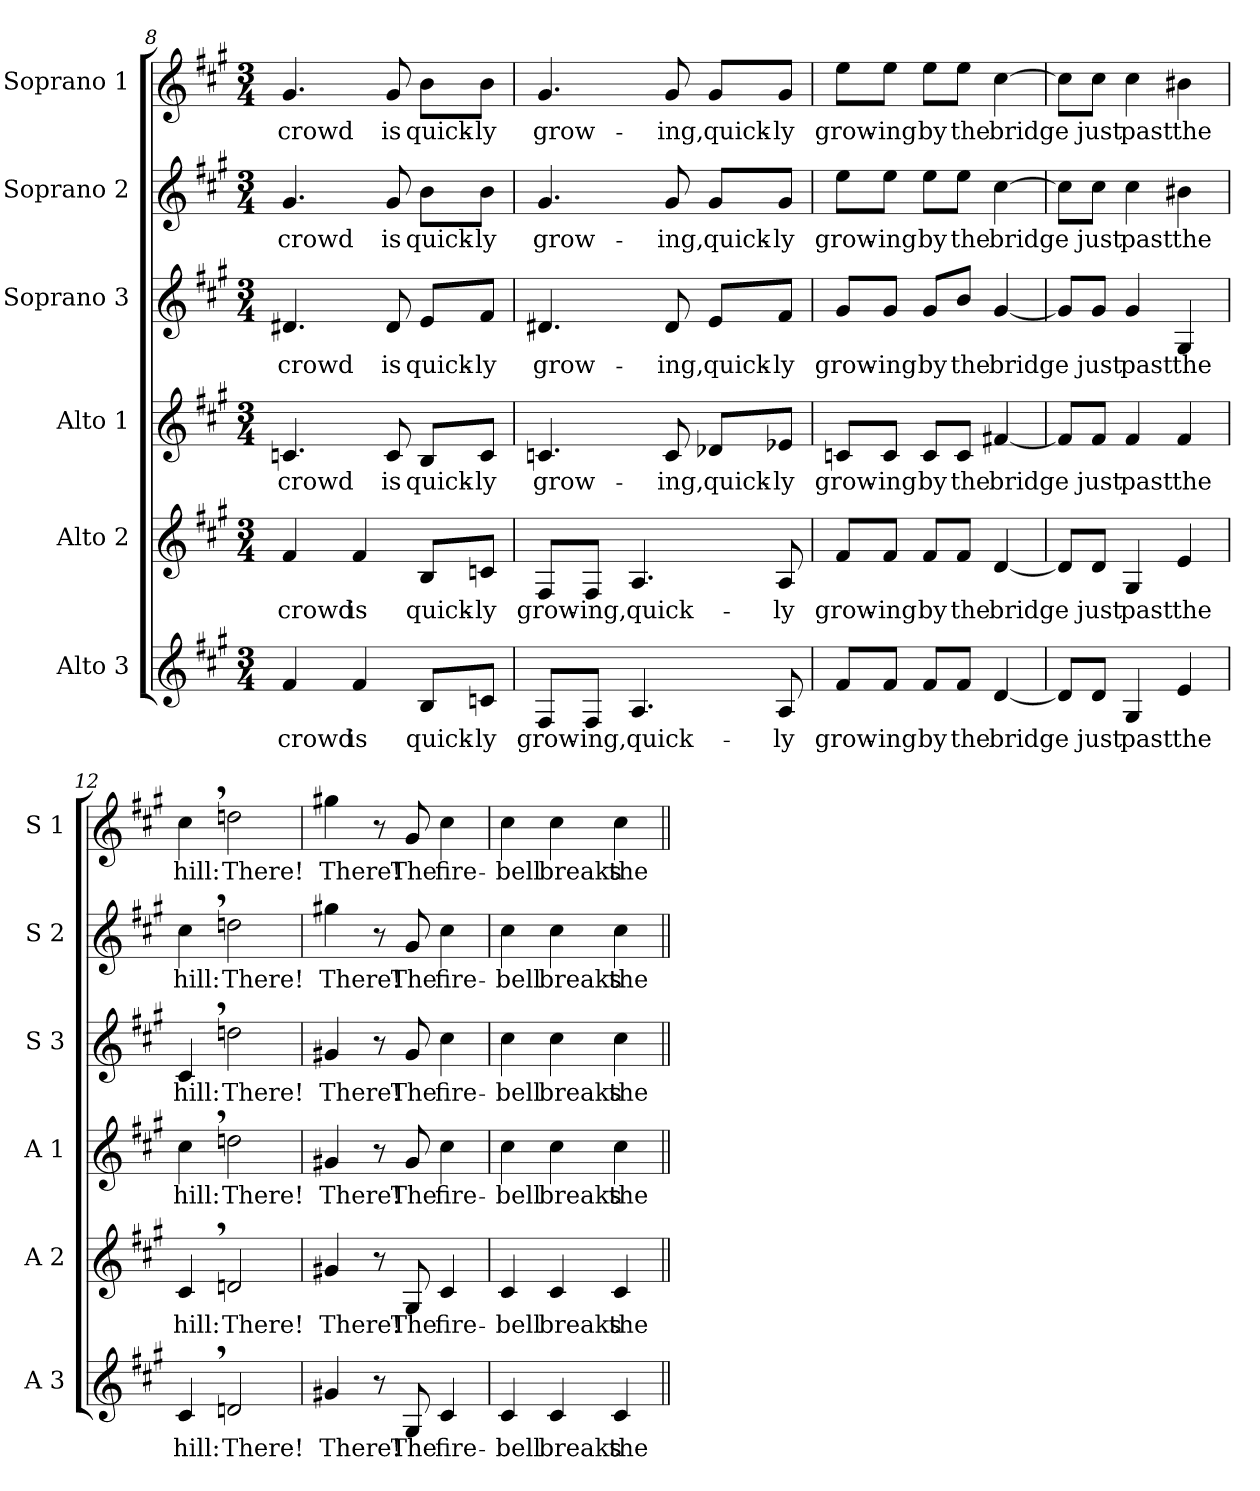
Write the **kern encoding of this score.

**kern	**text	**kern	**text	**kern	**text	**kern	**text	**kern	**text	**kern	**text
*part6	*part6	*part5	*part5	*part4	*part4	*part3	*part3	*part2	*part2	*part1	*part1
*staff6	*staff6	*staff5	*staff5	*staff4	*staff4	*staff3	*staff3	*staff2	*staff2	*staff1	*staff1
*I"Alto 3	*	*I"Alto 2	*	*I"Alto 1	*	*I"Soprano 3	*	*I"Soprano 2	*	*I"Soprano 1	*
*I'A 3	*	*I'A 2	*	*I'A 1	*	*I'S 3	*	*I'S 2	*	*I'S 1	*
*clefG2	*	*clefG2	*	*clefG2	*	*clefG2	*	*clefG2	*	*clefG2	*
*k[f#c#g#]	*	*k[f#c#g#]	*	*k[f#c#g#]	*	*k[f#c#g#]	*	*k[f#c#g#]	*	*k[f#c#g#]	*
*f#:	*	*f#:	*	*f#:	*	*f#:	*	*f#:	*	*f#:	*
*M3/4	*	*M3/4	*	*M3/4	*	*M3/4	*	*M3/4	*	*M3/4	*
=8	=8	=8	=8	=8	=8	=8	=8	=8	=8	=8	=8
!	!LO:LY:b	!	!	!	!	!	!	!	!	!	!
!	!	!	!LO:LY:b	!	!	!	!	!	!	!	!
!	!	!	!	!	!LO:LY:b	!	!	!	!	!	!
!	!	!	!	!	!	!	!LO:LY:b	!	!	!	!
!	!	!	!	!	!	!	!	!	!LO:LY:b	!	!
!	!	!	!	!	!	!	!	!	!	!	!LO:LY:b
4f#/	crowd	4f#/	crowd	4.cn/	crowd	4.d#X/	crowd	4.g#/	crowd	4.g#/	crowd
!	!LO:LY:b	!	!	!	!	!	!	!	!	!	!
!	!	!	!LO:LY:b	!	!	!	!	!	!	!	!
4f#/	is	4f#/	is	.	.	.	.	.	.	.	.
!	!	!	!	!	!LO:LY:b	!	!	!	!	!	!
!	!	!	!	!	!	!	!LO:LY:b	!	!	!	!
!	!	!	!	!	!	!	!	!	!LO:LY:b	!	!
!	!	!	!	!	!	!	!	!	!	!	!LO:LY:b
.	.	.	.	8c/	is	8d#/	is	8g#/	is	8g#/	is
!	!LO:LY:b	!	!	!	!	!	!	!	!	!	!
!	!	!	!LO:LY:b	!	!	!	!	!	!	!	!
!	!	!	!	!	!LO:LY:b	!	!	!	!	!	!
!	!	!	!	!	!	!	!LO:LY:b	!	!	!	!
!	!	!	!	!	!	!	!	!	!LO:LY:b	!	!
!	!	!	!	!	!	!	!	!	!	!	!LO:LY:b
8B/L	quick-	8B/L	quick-	8B/L	quick-	8e/L	quick-	8b\L	quick-	8b\L	quick-
!	!LO:LY:b	!	!	!	!	!	!	!	!	!	!
!	!	!	!LO:LY:b	!	!	!	!	!	!	!	!
!	!	!	!	!	!LO:LY:b	!	!	!	!	!	!
!	!	!	!	!	!	!	!LO:LY:b	!	!	!	!
!	!	!	!	!	!	!	!	!	!LO:LY:b	!	!
!	!	!	!	!	!	!	!	!	!	!	!LO:LY:b
8cn/J	-ly	8cn/J	-ly	8c/J	-ly	8f#/J	-ly	8b\J	-ly	8b\J	-ly
!!LO:PB:g=z
=9	=9	=9	=9	=9	=9	=9	=9	=9	=9	=9	=9
!	!LO:LY:b	!	!	!	!	!	!	!	!	!	!
!	!	!	!LO:LY:b	!	!	!	!	!	!	!	!
!	!	!	!	!	!LO:LY:b	!	!	!	!	!	!
!	!	!	!	!	!	!	!LO:LY:b	!	!	!	!
!	!	!	!	!	!	!	!	!	!LO:LY:b	!	!
!	!	!	!	!	!	!	!	!	!	!	!LO:LY:b
8F#/L	grow-	8F#/L	grow-	4.cn/	grow-	4.d#X/	grow-	4.g#/	grow-	4.g#/	grow-
!	!LO:LY:b	!	!	!	!	!	!	!	!	!	!
!	!	!	!LO:LY:b	!	!	!	!	!	!	!	!
8F#/J	-ing,	8F#/J	-ing,	.	.	.	.	.	.	.	.
!	!LO:LY:b	!	!	!	!	!	!	!	!	!	!
!	!	!	!LO:LY:b	!	!	!	!	!	!	!	!
4.A/	quick-	4.A/	quick-	.	.	.	.	.	.	.	.
!	!	!	!	!	!LO:LY:b	!	!	!	!	!	!
!	!	!	!	!	!	!	!LO:LY:b	!	!	!	!
!	!	!	!	!	!	!	!	!	!LO:LY:b	!	!
!	!	!	!	!	!	!	!	!	!	!	!LO:LY:b
.	.	.	.	8c/	-ing,	8d#/	-ing,	8g#/	-ing,	8g#/	-ing,
!	!	!	!	!	!LO:LY:b	!	!	!	!	!	!
!	!	!	!	!	!	!	!LO:LY:b	!	!	!	!
!	!	!	!	!	!	!	!	!	!LO:LY:b	!	!
!	!	!	!	!	!	!	!	!	!	!	!LO:LY:b
.	.	.	.	8d-X/L	quick-	8e/L	quick-	8g#/L	quick-	8g#/L	quick-
!	!LO:LY:b	!	!	!	!	!	!	!	!	!	!
!	!	!	!LO:LY:b	!	!	!	!	!	!	!	!
!	!	!	!	!	!LO:LY:b	!	!	!	!	!	!
!	!	!	!	!	!	!	!LO:LY:b	!	!	!	!
!	!	!	!	!	!	!	!	!	!LO:LY:b	!	!
!	!	!	!	!	!	!	!	!	!	!	!LO:LY:b
8A/	-ly	8A/	-ly	8e-X/J	-ly	8f#/J	-ly	8g#/J	-ly	8g#/J	-ly
=10	=10	=10	=10	=10	=10	=10	=10	=10	=10	=10	=10
!	!LO:LY:b	!	!	!	!	!	!	!	!	!	!
!	!	!	!LO:LY:b	!	!	!	!	!	!	!	!
!	!	!	!	!	!LO:LY:b	!	!	!	!	!	!
!	!	!	!	!	!	!	!LO:LY:b	!	!	!	!
!	!	!	!	!	!	!	!	!	!LO:LY:b	!	!
!	!	!	!	!	!	!	!	!	!	!	!LO:LY:b
8f#/L	grow-	8f#/L	grow-	8cn/L	grow-	8g#/L	grow-	8ee\L	grow-	8ee\L	grow-
!	!LO:LY:b	!	!	!	!	!	!	!	!	!	!
!	!	!	!LO:LY:b	!	!	!	!	!	!	!	!
!	!	!	!	!	!LO:LY:b	!	!	!	!	!	!
!	!	!	!	!	!	!	!LO:LY:b	!	!	!	!
!	!	!	!	!	!	!	!	!	!LO:LY:b	!	!
!	!	!	!	!	!	!	!	!	!	!	!LO:LY:b
8f#/J	-ing	8f#/J	-ing	8c/J	-ing	8g#/J	-ing	8ee\J	-ing	8ee\J	-ing
!	!LO:LY:b	!	!	!	!	!	!	!	!	!	!
!	!	!	!LO:LY:b	!	!	!	!	!	!	!	!
!	!	!	!	!	!LO:LY:b	!	!	!	!	!	!
!	!	!	!	!	!	!	!LO:LY:b	!	!	!	!
!	!	!	!	!	!	!	!	!	!LO:LY:b	!	!
!	!	!	!	!	!	!	!	!	!	!	!LO:LY:b
8f#/L	by	8f#/L	by	8c/L	by	8g#/L	by	8ee\L	by	8ee\L	by
!	!LO:LY:b	!	!	!	!	!	!	!	!	!	!
!	!	!	!LO:LY:b	!	!	!	!	!	!	!	!
!	!	!	!	!	!LO:LY:b	!	!	!	!	!	!
!	!	!	!	!	!	!	!LO:LY:b	!	!	!	!
!	!	!	!	!	!	!	!	!	!LO:LY:b	!	!
!	!	!	!	!	!	!	!	!	!	!	!LO:LY:b
8f#/J	the	8f#/J	the	8c/J	the	8b/J	the	8ee\J	the	8ee\J	the
!	!LO:LY:b	!	!	!	!	!	!	!	!	!	!
!	!	!	!LO:LY:b	!	!	!	!	!	!	!	!
!	!	!	!	!	!LO:LY:b	!	!	!	!	!	!
!	!	!	!	!	!	!	!LO:LY:b	!	!	!	!
!	!	!	!	!	!	!	!	!	!LO:LY:b	!	!
!	!	!	!	!	!	!	!	!	!	!	!LO:LY:b
[4d/	bridge	[4d/	bridge	[4f#X/	bridge	[4g#/	bridge	[4cc#\	bridge	[4cc#\	bridge
=11	=11	=11	=11	=11	=11	=11	=11	=11	=11	=11	=11
8d/L]	.	8d/L]	.	8f#/L]	.	8g#/L]	.	8cc#\L]	.	8cc#\L]	.
!	!LO:LY:b	!	!	!	!	!	!	!	!	!	!
!	!	!	!LO:LY:b	!	!	!	!	!	!	!	!
!	!	!	!	!	!LO:LY:b	!	!	!	!	!	!
!	!	!	!	!	!	!	!LO:LY:b	!	!	!	!
!	!	!	!	!	!	!	!	!	!LO:LY:b	!	!
!	!	!	!	!	!	!	!	!	!	!	!LO:LY:b
8d/J	just	8d/J	just	8f#/J	just	8g#/J	just	8cc#\J	just	8cc#\J	just
!	!LO:LY:b	!	!	!	!	!	!	!	!	!	!
!	!	!	!LO:LY:b	!	!	!	!	!	!	!	!
!	!	!	!	!	!LO:LY:b	!	!	!	!	!	!
!	!	!	!	!	!	!	!LO:LY:b	!	!	!	!
!	!	!	!	!	!	!	!	!	!LO:LY:b	!	!
!	!	!	!	!	!	!	!	!	!	!	!LO:LY:b
4G#/	past	4G#/	past	4f#/	past	4g#/	past	4cc#\	past	4cc#\	past
!	!LO:LY:b	!	!	!	!	!	!	!	!	!	!
!	!	!	!LO:LY:b	!	!	!	!	!	!	!	!
!	!	!	!	!	!LO:LY:b	!	!	!	!	!	!
!	!	!	!	!	!	!	!LO:LY:b	!	!	!	!
!	!	!	!	!	!	!	!	!	!LO:LY:b	!	!
!	!	!	!	!	!	!	!	!	!	!	!LO:LY:b
4e/	the	4e/	the	4f#/	the	4G#/	the	4b#X\	the	4b#X\	the
=12	=12	=12	=12	=12	=12	=12	=12	=12	=12	=12	=12
!	!LO:LY:b	!	!	!	!	!	!	!	!	!	!
!	!	!	!LO:LY:b	!	!	!	!	!	!	!	!
!	!	!	!	!	!LO:LY:b	!	!	!	!	!	!
!	!	!	!	!	!	!	!LO:LY:b	!	!	!	!
!	!	!	!	!	!	!	!	!	!LO:LY:b	!	!
!	!	!	!	!	!	!	!	!	!	!	!LO:LY:b
4c#,>/	hill:	4c#,>/	hill:	4cc#,>\	hill:	4c#,>/	hill:	4cc#,>\	hill:	4cc#,>\	hill:
!	!LO:LY:b	!	!	!	!	!	!	!	!	!	!
!	!	!	!LO:LY:b	!	!	!	!	!	!	!	!
!	!	!	!	!	!LO:LY:b	!	!	!	!	!	!
!	!	!	!	!	!	!	!LO:LY:b	!	!	!	!
!	!	!	!	!	!	!	!	!	!LO:LY:b	!	!
!	!	!	!	!	!	!	!	!	!	!	!LO:LY:b
2dn/	There!	2dn/	There!	2ddn\	There!	2ddn\	There!	2ddn\	There!	2ddn\	There!
=13	=13	=13	=13	=13	=13	=13	=13	=13	=13	=13	=13
!	!LO:LY:b	!	!	!	!	!	!	!	!	!	!
!	!	!	!LO:LY:b	!	!	!	!	!	!	!	!
!	!	!	!	!	!LO:LY:b	!	!	!	!	!	!
!	!	!	!	!	!	!	!LO:LY:b	!	!	!	!
!	!	!	!	!	!	!	!	!	!LO:LY:b	!	!
!	!	!	!	!	!	!	!	!	!	!	!LO:LY:b
4g#X/	There!	4g#X/	There!	4g#X/	There!	4g#X/	There!	4gg#X\	There!	4gg#X\	There!
8r	.	8r	.	8r	.	8r	.	8r	.	8r	.
!	!LO:LY:b	!	!	!	!	!	!	!	!	!	!
!	!	!	!LO:LY:b	!	!	!	!	!	!	!	!
!	!	!	!	!	!LO:LY:b	!	!	!	!	!	!
!	!	!	!	!	!	!	!LO:LY:b	!	!	!	!
!	!	!	!	!	!	!	!	!	!LO:LY:b	!	!
!	!	!	!	!	!	!	!	!	!	!	!LO:LY:b
8G#/	The	8G#/	The	8g#/	The	8g#/	The	8g#/	The	8g#/	The
!	!LO:LY:b	!	!	!	!	!	!	!	!	!	!
!	!	!	!LO:LY:b	!	!	!	!	!	!	!	!
!	!	!	!	!	!LO:LY:b	!	!	!	!	!	!
!	!	!	!	!	!	!	!LO:LY:b	!	!	!	!
!	!	!	!	!	!	!	!	!	!LO:LY:b	!	!
!	!	!	!	!	!	!	!	!	!	!	!LO:LY:b
4c#/	fire-	4c#/	fire-	4cc#\	fire-	4cc#\	fire-	4cc#\	fire-	4cc#\	fire-
!!LO:LB:g=z
=14	=14	=14	=14	=14	=14	=14	=14	=14	=14	=14	=14
!	!LO:LY:b	!	!	!	!	!	!	!	!	!	!
!	!	!	!LO:LY:b	!	!	!	!	!	!	!	!
!	!	!	!	!	!LO:LY:b	!	!	!	!	!	!
!	!	!	!	!	!	!	!LO:LY:b	!	!	!	!
!	!	!	!	!	!	!	!	!	!LO:LY:b	!	!
!	!	!	!	!	!	!	!	!	!	!	!LO:LY:b
4c#/	-bell	4c#/	-bell	4cc#\	-bell	4cc#\	-bell	4cc#\	-bell	4cc#\	-bell
!	!LO:LY:b	!	!	!	!	!	!	!	!	!	!
!	!	!	!LO:LY:b	!	!	!	!	!	!	!	!
!	!	!	!	!	!LO:LY:b	!	!	!	!	!	!
!	!	!	!	!	!	!	!LO:LY:b	!	!	!	!
!	!	!	!	!	!	!	!	!	!LO:LY:b	!	!
!	!	!	!	!	!	!	!	!	!	!	!LO:LY:b
4c#/	breaks	4c#/	breaks	4cc#\	breaks	4cc#\	breaks	4cc#\	breaks	4cc#\	breaks
!	!LO:LY:b	!	!	!	!	!	!	!	!	!	!
!	!	!	!LO:LY:b	!	!	!	!	!	!	!	!
!	!	!	!	!	!LO:LY:b	!	!	!	!	!	!
!	!	!	!	!	!	!	!LO:LY:b	!	!	!	!
!	!	!	!	!	!	!	!	!	!LO:LY:b	!	!
!	!	!	!	!	!	!	!	!	!	!	!LO:LY:b
4c#/	the	4c#/	the	4cc#\	the	4cc#\	the	4cc#\	the	4cc#\	the
=||	=||	=||	=||	=||	=||	=||	=||	=||	=||	=||	=||
*-	*-	*-	*-	*-	*-	*-	*-	*-	*-	*-	*-
